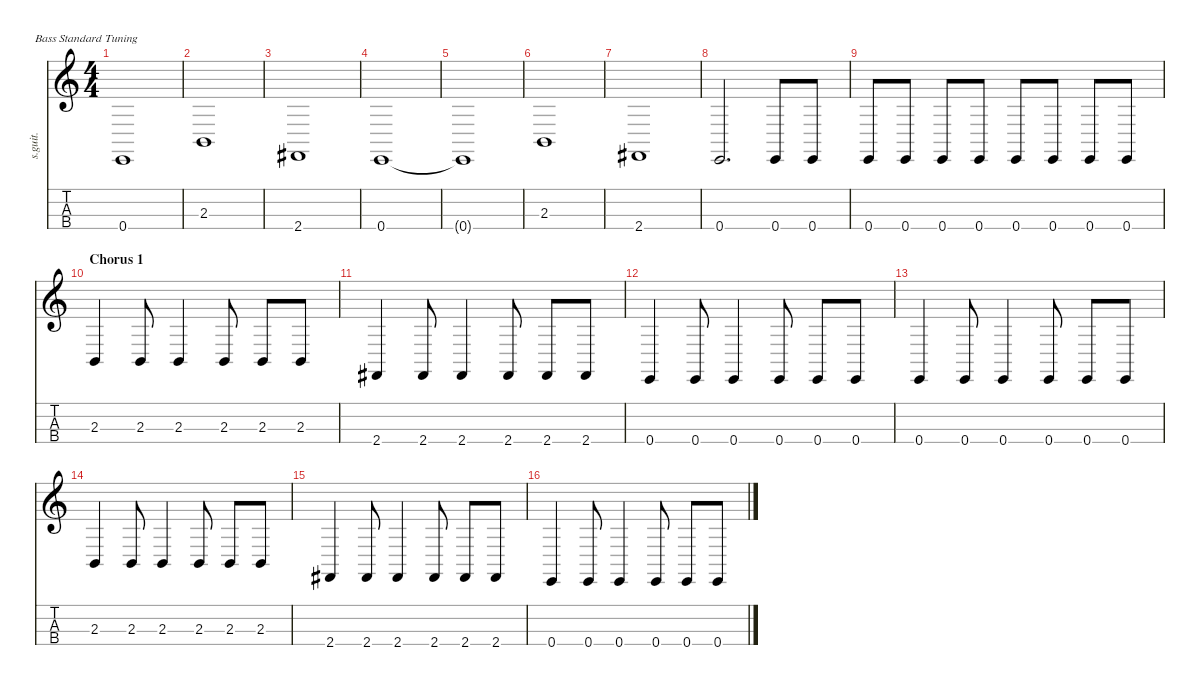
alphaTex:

\defaultSystemsLayout 4
\hideDynamics
\bracketExtendMode nobrackets
\track ("Nate Mendel" "s.guit.") {instrument electricbasspick}
\staff {score tabs}
\tuning (G2 D2 A1 E1)
\ts (4 4)
\tempo (136 hide)
\clef g2
\ks c
0.4{t}.1{dy f} |
2.3.1 |
2.4{acc #}.1 |
0.4.1 |
0.4{t}.1 |
2.3.1 |
2.4{acc #}.1 |
0.4.2{d} 0.4.8 0.4.8 |
0.4.8 0.4.8 0.4.8 0.4.8 0.4.8 0.4.8 0.4.8 0.4.8 |
\section ("" "Chorus 1")
2.3.4 2.3.8 2.3.4 2.3.8 2.3.8 2.3.8 |
2.4{acc #}.4 2.4{acc #}.8 2.4{acc #}.4 2.4{acc #}.8 2.4{acc #}.8 2.4{acc #}.8 |
0.4.4 0.4.8 0.4.4 0.4.8 0.4.8 0.4.8 |
0.4.4 0.4.8 0.4.4 0.4.8 0.4.8 0.4.8 |
2.3.4 2.3.8 2.3.4 2.3.8 2.3.8 2.3.8 |
2.4{acc #}.4 2.4{acc #}.8 2.4{acc #}.4 2.4{acc #}.8 2.4{acc #}.8 2.4{acc #}.8 |
0.4.4 0.4.8 0.4.4 0.4.8 0.4.8 0.4.8
